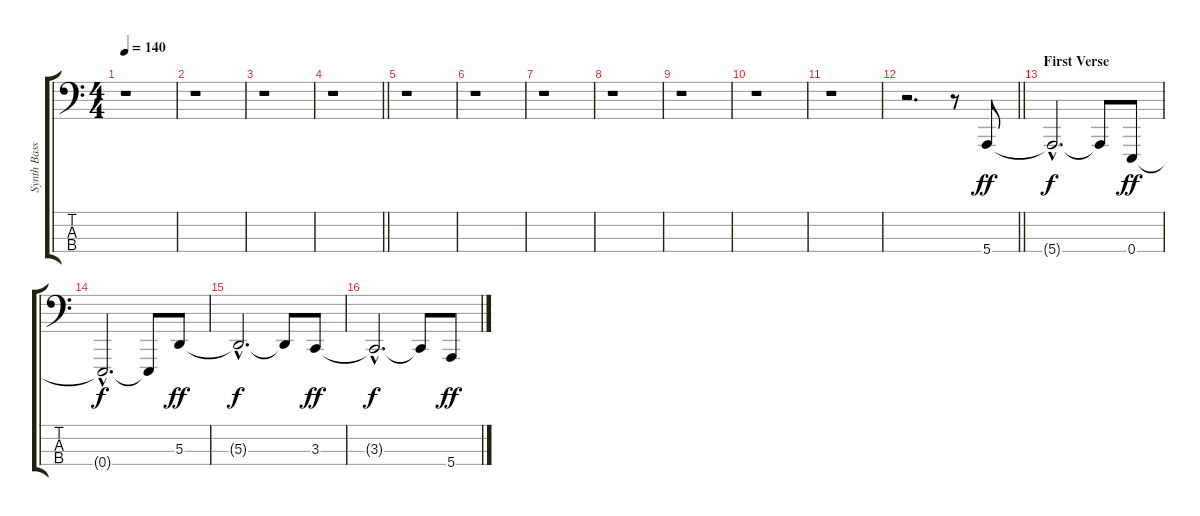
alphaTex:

\track ("Synth Bass" "Synth Bass") {instrument lead8bassandlead}
\staff {score tabs}
\tuning (G2 D2 A1 E1) {hide}
\ts (4 4)
\tempo 140
\clef f4
\ks c
r.1{dy ff} |
r.1 |
r.1 |
\barLineRight lightlight
r.1 |
r.1 |
r.1 |
r.1 |
r.1 |
r.1 |
r.1 |
r.1 |
\barLineRight lightlight
r.2{d} r.8 5.4.8 |
\section ("" "First Verse")
5.4{hac t}.2{d dy f} 5.4{t}.8 0.4.8{dy ff} |
0.4{hac t}.2{d dy f} 0.4{t}.8 5.3.8{dy ff} |
5.3{hac t}.2{d dy f} 5.3{t}.8 3.3.8{dy ff} |
3.3{hac t}.2{d dy f} 3.3{t}.8 5.4.8{dy ff}
